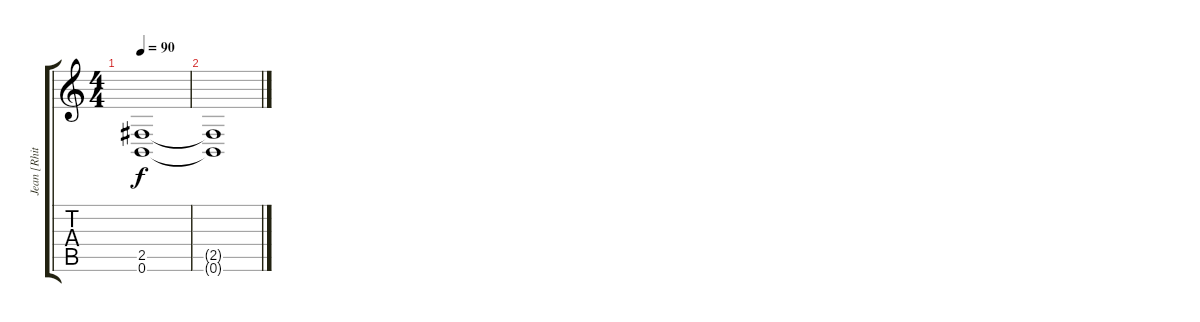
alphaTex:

\track ("Jean [Rhitm]" "Jean [Rhit") {instrument distortionguitar}
\staff {score tabs}
\tuning (B3 Gb3 D3 A2 E2 B1) {hide}
\ts (4 4)
\tempo 90
\clef g2
\ks c
(2.5 0.6).1{dy f volume 0} |
(2.5{t} 0.6{t}).1
